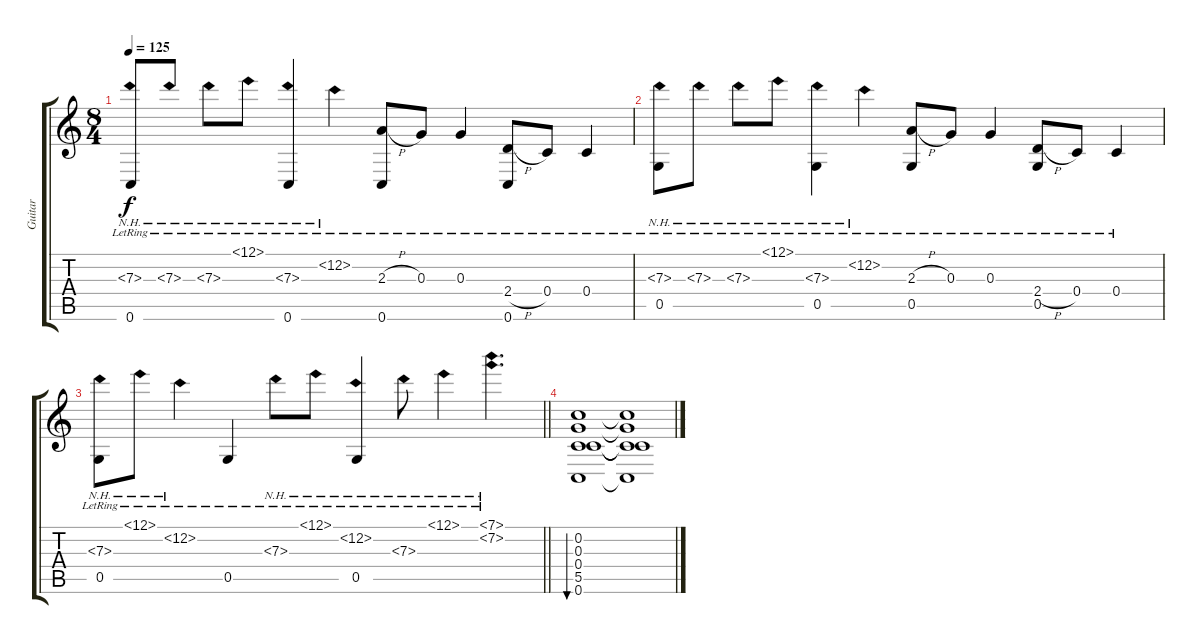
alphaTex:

\track ("Guitar" "Guitar") {instrument acousticguitarsteel}
\staff {score tabs}
\tuning (E4 C4 G3 C3 G2 C2) {hide}
\ts (8 4)
\tempo 125
\clef g2
\ks c
(7.3{nh lr} 0.6{lr}).8{dy f} 7.3{nh lr}.8 7.3{nh lr}.8 12.1{nh lr}.8 (7.3{nh lr} 0.6{lr}).4 12.2{nh lr}.4 (2.3{h lr} 0.6{lr}).8 0.3{lr}.8 0.3{lr}.4 (2.4{h lr} 0.6{lr}).8 0.4{lr}.8 0.4{lr}.4 |
(7.3{nh lr} 0.5{lr}).8 7.3{nh lr}.8 7.3{nh lr}.8 12.1{nh lr}.8 (7.3{nh lr} 0.5{lr}).4 12.2{nh lr}.4 (2.3{h lr} 0.5{lr}).8 0.3{lr}.8 0.3{lr}.4 (2.4{h lr} 0.5{lr}).8 0.4{lr}.8 0.4{lr}.4 |
\barLineRight lightlight
(7.3{nh lr} 0.5{lr}).8 12.1{nh lr}.8 12.2{nh lr}.4 0.5{lr}.4 7.3{nh lr}.8 12.1{nh lr}.8 (12.2{nh lr} 0.5{lr}).4 7.3{nh lr}.8 12.1{nh lr}.4 (7.1{nh lr} 7.2{nh lr}).4{d} |
(0.2 0.3 0.4 5.5 0.6).1{bu 240} (0.2{t} 0.3{t} 0.4{t} 5.5{t} 0.6{t}).1
